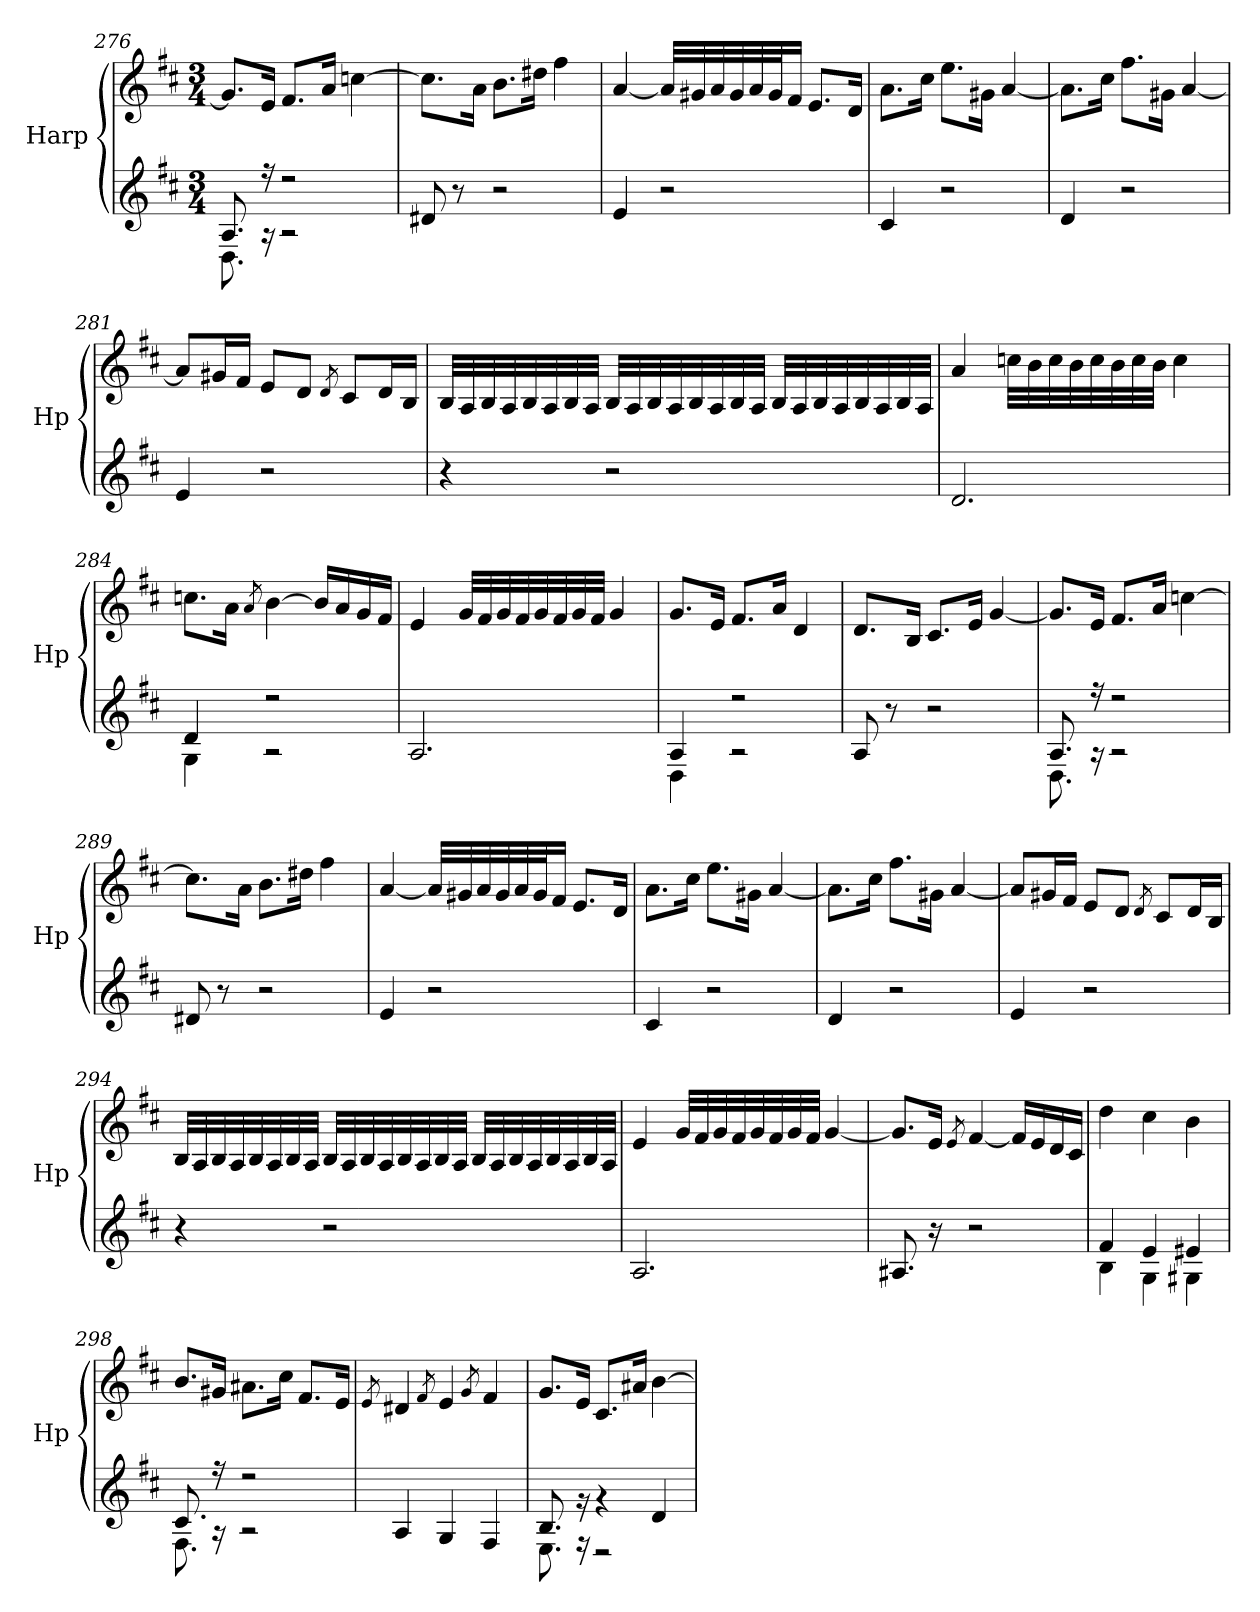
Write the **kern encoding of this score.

**kern	**kern
*part1	*part1
*staff2	*staff1
*I"Harp	*
*I'Hp	*
!!LO:LB:g=z
*clefG2	*clefG2
*k[f#c#]	*k[f#c#]
*M3/4	*M3/4
=276	=276
*^	*
8.A/	8.D\	8.g/L]
16r	16r	16e/Jk
2r	2r	8.f#/L
.	.	16a/Jk
.	.	[4ccn\
*v	*v	*
=277	=277
8d#X/	8.cc\L]
8r	.
.	16a\Jk
2r	8.b\L
.	16dd#X\Jk
.	4ff#\
=278	=278
4e/	[4a/
2r	32a/LLL]
.	32g#X/
.	32a/
.	32g#/
.	32a/
.	32g#/J
.	16f#/JJ
.	8.e/L
.	16d/Jk
=279	=279
4c#/	8.a\L
.	16cc#\Jk
2r	8.ee\L
.	16g#X\Jk
.	[4a/
=280	=280
4d/	8.a\L]
.	16cc#\Jk
2r	8.ff#\L
.	16g#X\Jk
.	[4a/
!!LO:LB:g=z
=281	=281
4e/	8a/L]
.	16g#X/L
.	16f#/JJ
2r	8e/L
.	8d/J
.	8qd/
.	8c#/L
.	16d/L
.	16B/JJ
=282	=282
4r	32B/LLL
.	32A/
.	32B/
.	32A/
.	32B/
.	32A/
.	32B/
.	32A/JJJ
2r	32B/LLL
.	32A/
.	32B/
.	32A/
.	32B/
.	32A/
.	32B/
.	32A/JJJ
.	32B/LLL
.	32A/
.	32B/
.	32A/
.	32B/
.	32A/
.	32B/
.	32A/JJJ
!!LO:LB:g=z
=283	=283
2.d/	4a/
.	32ccn\LLL
.	32b\
.	32cc\
.	32b\
.	32cc\
.	32b\
.	32cc\
.	32b\JJJ
.	4cc\
=284	=284
*^	*
4d/	4G\	8.ccn\L
.	.	16a\Jk
.	.	8qa/
2r	2r	[4b\
.	.	16b/LL]
.	.	16a/
.	.	16g/
.	.	16f#/JJ
*v	*v	*
=285	=285
2.A/	4e/
.	32g/LLL
.	32f#/
.	32g/
.	32f#/
.	32g/
.	32f#/
.	32g/
.	32f#/JJJ
.	4g/
=286	=286
*^	*
4A/	4D\	8.g/L
.	.	16e/Jk
2r	2r	8.f#/L
.	.	16a/Jk
.	.	4d/
*v	*v	*
=287	=287
8A/	8.d/L
8r	.
.	16B/Jk
2r	8.c#/L
.	16e/Jk
.	[4g/
!!LO:LB:g=z
=288	=288
*^	*
8.A/	8.D\	8.g/L]
16r	16r	16e/Jk
2r	2r	8.f#/L
.	.	16a/Jk
.	.	[4ccn\
*v	*v	*
=289	=289
8d#X/	8.cc\L]
8r	.
.	16a\Jk
2r	8.b\L
.	16dd#X\Jk
.	4ff#\
=290	=290
4e/	[4a/
2r	32a/LLL]
.	32g#X/
.	32a/
.	32g#/
.	32a/
.	32g#/J
.	16f#/JJ
.	8.e/L
.	16d/Jk
=291	=291
4c#/	8.a\L
.	16cc#\Jk
2r	8.ee\L
.	16g#X\Jk
.	[4a/
=292	=292
4d/	8.a\L]
.	16cc#\Jk
2r	8.ff#\L
.	16g#X\Jk
.	[4a/
!!LO:LB:g=z
=293	=293
4e/	8a/L]
.	16g#X/L
.	16f#/JJ
2r	8e/L
.	8d/J
.	8qd/
.	8c#/L
.	16d/L
.	16B/JJ
=294	=294
4r	32B/LLL
.	32A/
.	32B/
.	32A/
.	32B/
.	32A/
.	32B/
.	32A/JJJ
2r	32B/LLL
.	32A/
.	32B/
.	32A/
.	32B/
.	32A/
.	32B/
.	32A/JJJ
.	32B/LLL
.	32A/
.	32B/
.	32A/
.	32B/
.	32A/
.	32B/
.	32A/JJJ
!!LO:PB:g=z
=295	=295
2.A/	4e/
.	32g/LLL
.	32f#/
.	32g/
.	32f#/
.	32g/
.	32f#/
.	32g/
.	32f#/JJJ
.	[4g/
=296	=296
8.A#X/	8.g/L]
16r	16e/Jk
.	8qe/
2r	[4f#/
.	16f#/LL]
.	16e/
.	16d/
.	16c#/JJ
=297	=297
*^	*
4f#/	4B\	4dd\
4e/	4G\	4cc#\
4e#X/	4G#X\	4b\
=298	=298	=298
8.c#/	8.F#\	8.b/L
16r	16r	16g#X/Jk
2r	2r	8.a#X\L
.	.	16cc#\Jk
.	.	8.f#/L
.	.	16e/Jk
*v	*v	*
=299	=299
.	8qe/
4A/	4d#X/
.	8qf#/
4G/	4e/
.	8qg/
4F#/	4f#/
!!LO:LB:g=z
=300	=300
*^	*
8.B/	8.E\	8.g/L
16rg	16rF	16e/Jk
4rg	2rD	8.c#/L
.	.	16a#X/Jk
4d/	.	[4b\
*v	*v	*
=	=
*-	*-
